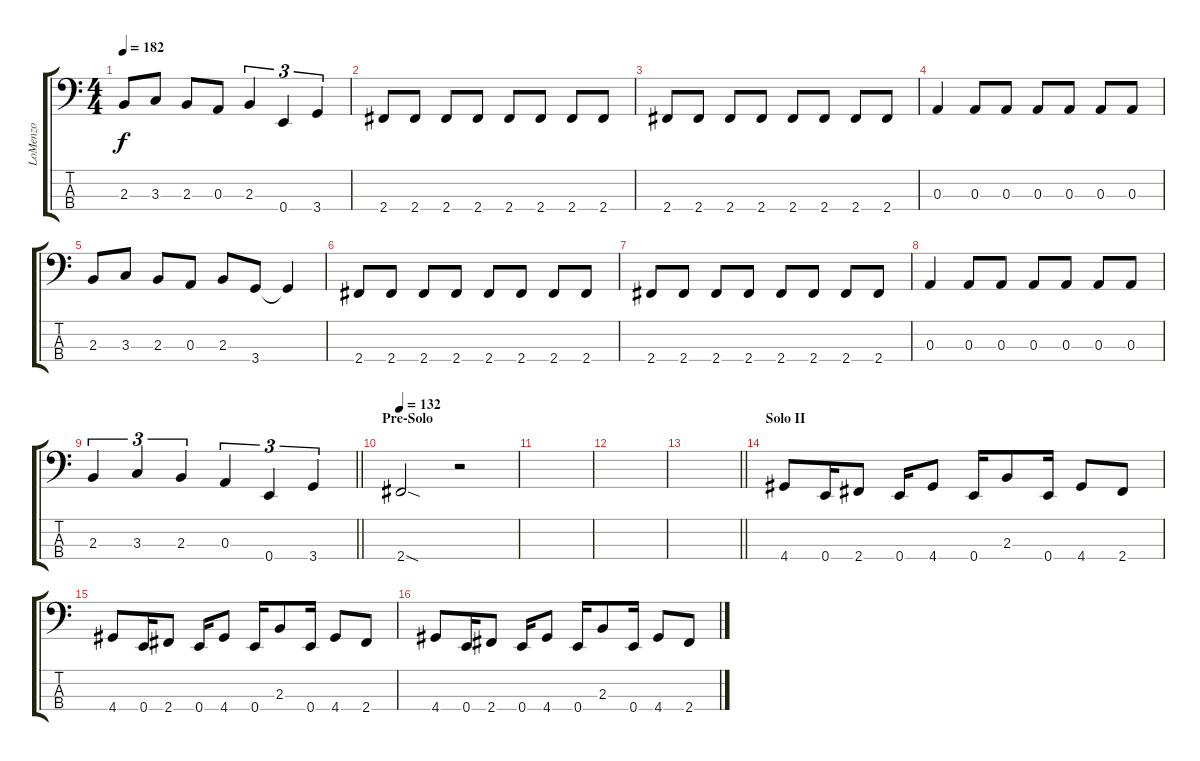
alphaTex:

\track ("LoMenzo" "LoMenzo") {instrument electricbassfinger}
\staff {score tabs}
\tuning (G2 D2 A1 E1) {hide}
\ts (4 4)
\tempo 182
\clef f4
\ks c
2.3.8{dy f} 3.3.8 2.3.8 0.3.8 2.3.4{tu (3 2)} 0.4.4{tu (3 2)} 3.4.4{tu (3 2)} |
2.4.8 2.4.8 2.4.8 2.4.8 2.4.8 2.4.8 2.4.8 2.4.8 |
2.4.8 2.4.8 2.4.8 2.4.8 2.4.8 2.4.8 2.4.8 2.4.8 |
0.3.4 0.3.8 0.3.8 0.3.8 0.3.8 0.3.8 0.3.8 |
2.3.8 3.3.8 2.3.8 0.3.8 2.3.8 3.4.8 3.4{t}.4 |
2.4.8 2.4.8 2.4.8 2.4.8 2.4.8 2.4.8 2.4.8 2.4.8 |
2.4.8 2.4.8 2.4.8 2.4.8 2.4.8 2.4.8 2.4.8 2.4.8 |
0.3.4 0.3.8 0.3.8 0.3.8 0.3.8 0.3.8 0.3.8 |
\barLineRight lightlight
2.3.4{tu (3 2)} 3.3.4{tu (3 2)} 2.3.4{tu (3 2)} 0.3.4{tu (3 2)} 0.4.4{tu (3 2)} 3.4.4{tu (3 2)} |
\section ("" "Pre-Solo")
\tempo 132
2.4{sod}.2 r.2 |
|
|
\barLineRight lightlight
|
\section ("" "Solo II")
4.4.8 0.4.16 2.4.8 0.4.16 4.4.8 0.4.16 2.3.8 0.4.16 4.4.8 2.4.8 |
4.4.8 0.4.16 2.4.8 0.4.16 4.4.8 0.4.16 2.3.8 0.4.16 4.4.8 2.4.8 |
4.4.8 0.4.16 2.4.8 0.4.16 4.4.8 0.4.16 2.3.8 0.4.16 4.4.8 2.4.8
